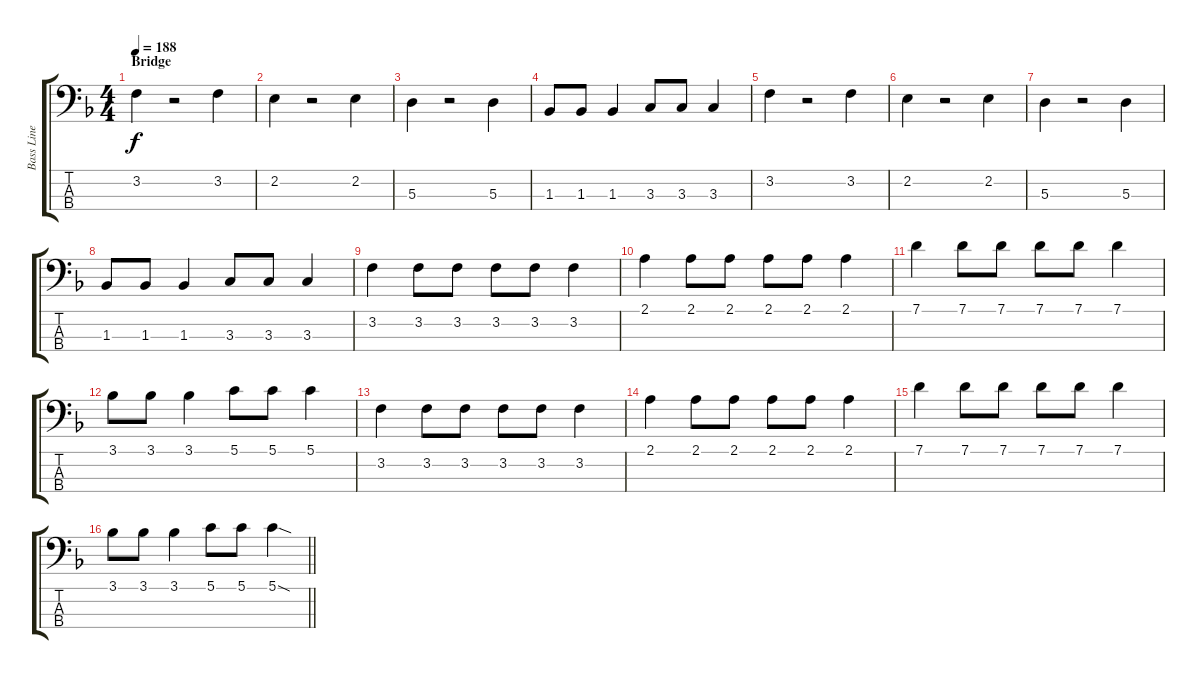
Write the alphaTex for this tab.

\track ("Bass Line" "Bass Line") {instrument electricbassfinger}
\staff {score tabs}
\tuning (G2 D2 A1 E1) {hide}
\ts (4 4)
\section ("" "Bridge")
\tempo 188
\clef f4
\ks f
3.2.4{dy f} r.2 3.2.4 |
2.2.4 r.2 2.2.4 |
5.3.4 r.2 5.3.4 |
1.3.8 1.3.8 1.3.4 3.3.8 3.3.8 3.3.4 |
3.2.4 r.2 3.2.4 |
2.2.4 r.2 2.2.4 |
5.3.4 r.2 5.3.4 |
1.3.8 1.3.8 1.3.4 3.3.8 3.3.8 3.3.4 |
3.2.4 3.2.8 3.2.8 3.2.8 3.2.8 3.2.4 |
2.1.4 2.1.8 2.1.8 2.1.8 2.1.8 2.1.4 |
7.1.4 7.1.8 7.1.8 7.1.8 7.1.8 7.1.4 |
3.1.8 3.1.8 3.1.4 5.1.8 5.1.8 5.1.4 |
3.2.4 3.2.8 3.2.8 3.2.8 3.2.8 3.2.4 |
2.1.4 2.1.8 2.1.8 2.1.8 2.1.8 2.1.4 |
7.1.4 7.1.8 7.1.8 7.1.8 7.1.8 7.1.4 |
\barLineRight lightlight
3.1.8 3.1.8 3.1.4 5.1.8 5.1.8 5.1{sod}.4
